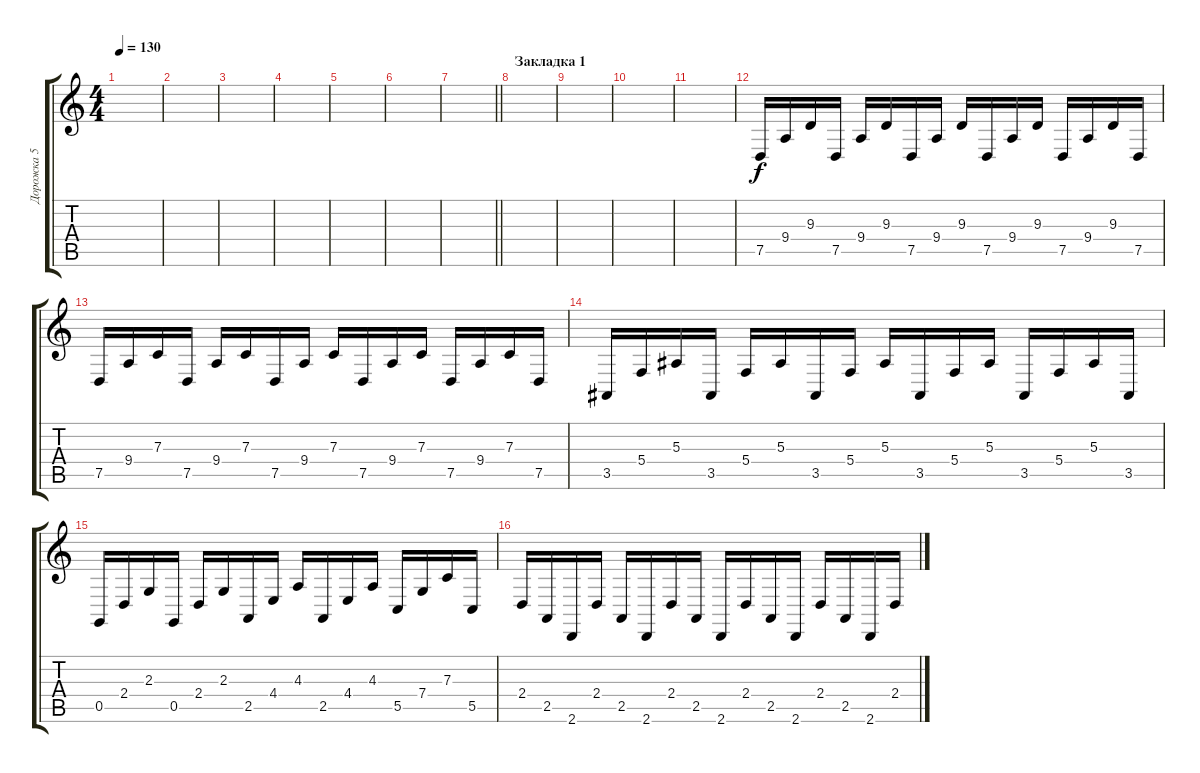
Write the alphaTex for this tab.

\track ("Дорожка 5" "Дорожка 5") {instrument lead2sawtooth}
\staff {score tabs}
\tuning (D4 A3 F3 C3 G2 C2) {hide}
\ts (4 4)
\tempo 130
\clef g2
\ks c
|
|
|
|
|
|
\barLineRight lightlight
|
\section ("" "Закладка 1")
|
|
|
|
7.5.16 9.4.16 9.3.16 7.5.16 9.4.16 9.3.16 7.5.16 9.4.16 9.3.16 7.5.16 9.4.16 9.3.16 7.5.16 9.4.16 9.3.16 7.5.16 |
7.5.16 9.4.16 7.3.16 7.5.16 9.4.16 7.3.16 7.5.16 9.4.16 7.3.16 7.5.16 9.4.16 7.3.16 7.5.16 9.4.16 7.3.16 7.5.16 |
3.5.16 5.4.16 5.3.16 3.5.16 5.4.16 5.3.16 3.5.16 5.4.16 5.3.16 3.5.16 5.4.16 5.3.16 3.5.16 5.4.16 5.3.16 3.5.16 |
0.5.16 2.4.16 2.3.16 0.5.16 2.4.16 2.3.16 2.5.16 4.4.16 4.3.16 2.5.16 4.4.16 4.3.16 5.5.16 7.4.16 7.3.16 5.5.16 |
2.4.16 2.5.16{volume 13} 2.6.16 2.4.16 2.5.16 2.6.16 2.4.16 2.5.16 2.6.16 2.4.16 2.5.16 2.6.16 2.4.16 2.5.16 2.6.16 2.4.16
